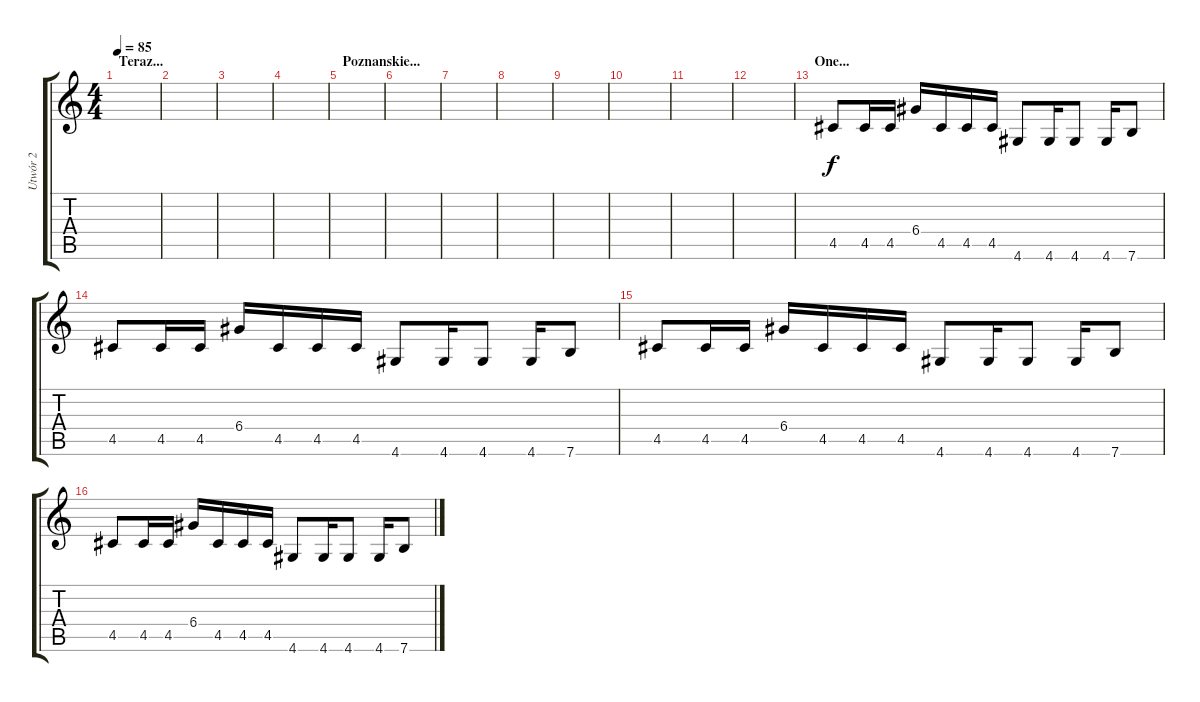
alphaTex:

\track ("Utwór 2" "Utwór 2") {instrument electricguitarmuted}
\staff {score tabs}
\tuning (E4 B3 G3 D3 A2 E2) {hide}
\ts (4 4)
\section ("" "Teraz...")
\tempo 85
\clef g2
\ks c
|
|
|
|
\section ("" "Poznanskie...")
|
|
|
|
|
|
|
|
\section ("" "One...")
4.5.8 4.5.16 4.5.16 6.4.16 4.5.16 4.5.16 4.5.16 4.6.8 4.6.16 4.6.8 4.6.16 7.6.8 |
4.5.8 4.5.16 4.5.16 6.4.16 4.5.16 4.5.16 4.5.16 4.6.8 4.6.16 4.6.8 4.6.16 7.6.8 |
4.5.8 4.5.16 4.5.16 6.4.16 4.5.16 4.5.16 4.5.16 4.6.8 4.6.16 4.6.8 4.6.16 7.6.8 |
4.5.8 4.5.16 4.5.16 6.4.16 4.5.16 4.5.16 4.5.16 4.6.8 4.6.16 4.6.8 4.6.16 7.6.8
